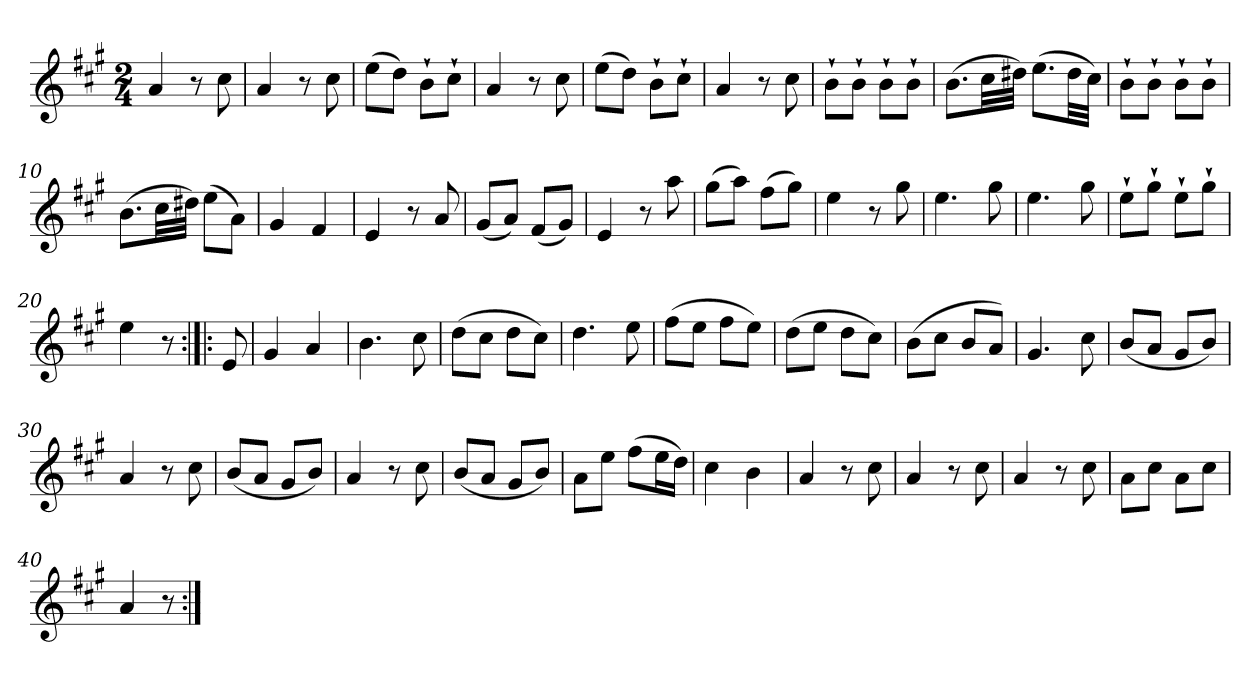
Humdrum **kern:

**kern
*part1
*staff1
*clefG2
*k[f#c#g#]
*A:
*M2/4
*MM120
=1
4a
8r
8cc#
=2
4a
8r
8cc#
=3
(8ee\L
8dd\J)
8b`\L
8cc#`\J
=4
4a
8r
8cc#
=5
(8ee\L
8dd\J)
8b`\L
8cc#`\J
=6
4a
8r
8cc#
=7
8b`\L
8b`\J
8b`\L
8b`\J
=8
(8.b\L
32cc#\LL
32dd#X\JJJ)
(8.ee\L
32dd#\LL
32cc#\JJJ)
=9
8b`\L
8b`\J
8b`\L
8b`\J
=10
(8.b\L
32cc#\LL
32dd#X\JJJ)
(8ee\L
8a\J)
=11
4g#
4f#
=12
4e
8r
8a
=13
(8g#/L
8a/J)
(8f#/L
8g#/J)
=14
4e
8r
8aa
=15
(8gg#\L
8aa\J)
(8ff#\L
8gg#\J)
=16
4ee
8r
8gg#
=17
4.ee
8gg#
=18
4.ee
8gg#
=19
8ee`\L
8gg#`\J
8ee`\L
8gg#`\J
=20
4ee
8r
=:|!|:
8e
=21
4g#
4a
=22
4.b
8cc#
=23
(8dd\L
8cc#\J
8dd\L
8cc#\J)
=24
4.dd
8ee
=25
(8ff#\L
8ee\J
8ff#\L
8ee\J)
=26
(8dd\L
8ee\J
8dd\L
8cc#\J)
=27
(8b\L
8cc#\J
8b/L
8a/J)
=28
4.g#
8cc#
=29
(8b/L
8a/J
8g#/L
8b/J)
=30
4a
8r
8cc#
=31
(8b/L
8a/J
8g#/L
8b/J)
=32
4a
8r
8cc#
=33
(8b/L
8a/J
8g#/L
8b/J)
=34
8a\L
8ee\J
(8ff#\L
16ee\L
16dd\JJ)
=35
4cc#
4b
=36
4a
8r
8cc#
=37
4a
8r
8cc#
=38
4a
8r
8cc#
=39
8a\L
8cc#\J
8a\L
8cc#\J
=40
4a
8r
=:|!
*-
